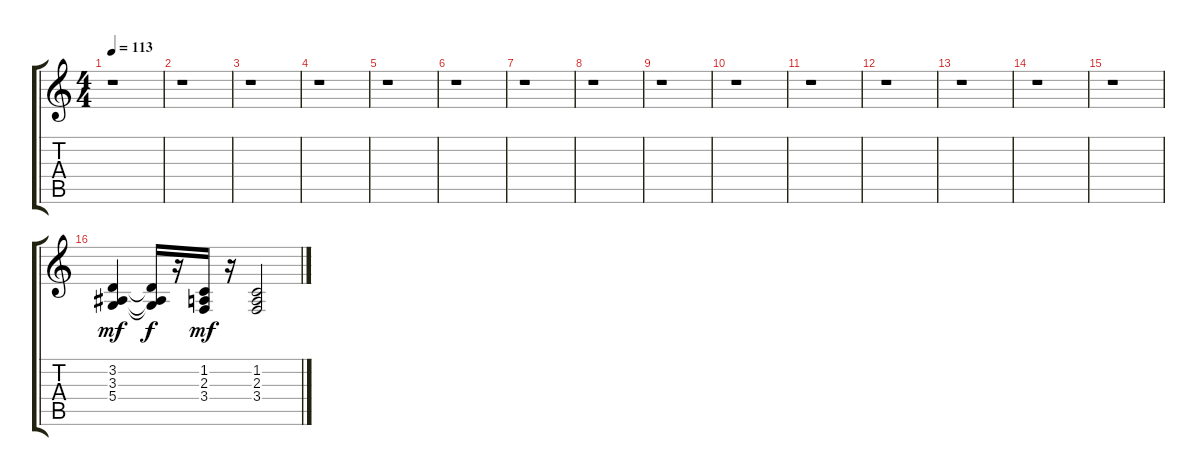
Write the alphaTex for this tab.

\track "" {instrument pad2warm}
\staff {score tabs}
\tuning (E4 B3 G3 D3 A2 E2) {hide}
\ts (4 4)
\tempo 113
\clef g2
\ks c
r.1{dy mf instrument pad2warm} |
r.1 |
r.1 |
r.1 |
r.1 |
r.1 |
r.1 |
r.1 |
r.1 |
r.1 |
r.1 |
r.1 |
r.1 |
r.1 |
r.1 |
(3.2 3.3 5.4).4 (3.2{t} 3.3{t} 5.4{t}).16{dy f} r.16 (1.2 2.3 3.4).16{dy mf} r.16 (1.2 2.3 3.4).2
